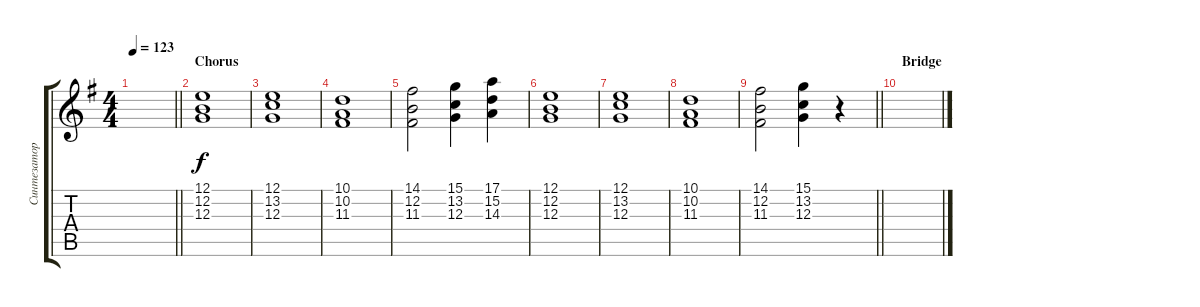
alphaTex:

\track ("Синтезатор" "Синтезатор") {instrument churchorgan}
\staff {score tabs}
\tuning (E4 B3 G3 D3 A2 E2) {hide}
\ts (4 4)
\tempo 123
\clef g2
\barLineRight lightlight
\ks eminor
|
\section ("" "Chorus")
(12.1 12.2 12.3).1 |
(12.1 13.2 12.3).1 |
(10.1 10.2 11.3).1 |
(14.1 12.2 11.3).2 (15.1 13.2 12.3).4 (17.1 15.2 14.3).4 |
(12.1 12.2 12.3).1 |
(12.1 13.2 12.3).1 |
(10.1 10.2 11.3).1 |
\barLineRight lightlight
(14.1 12.2 11.3).2 (15.1 13.2 12.3).4 r.4 |
\section ("" "Bridge")
